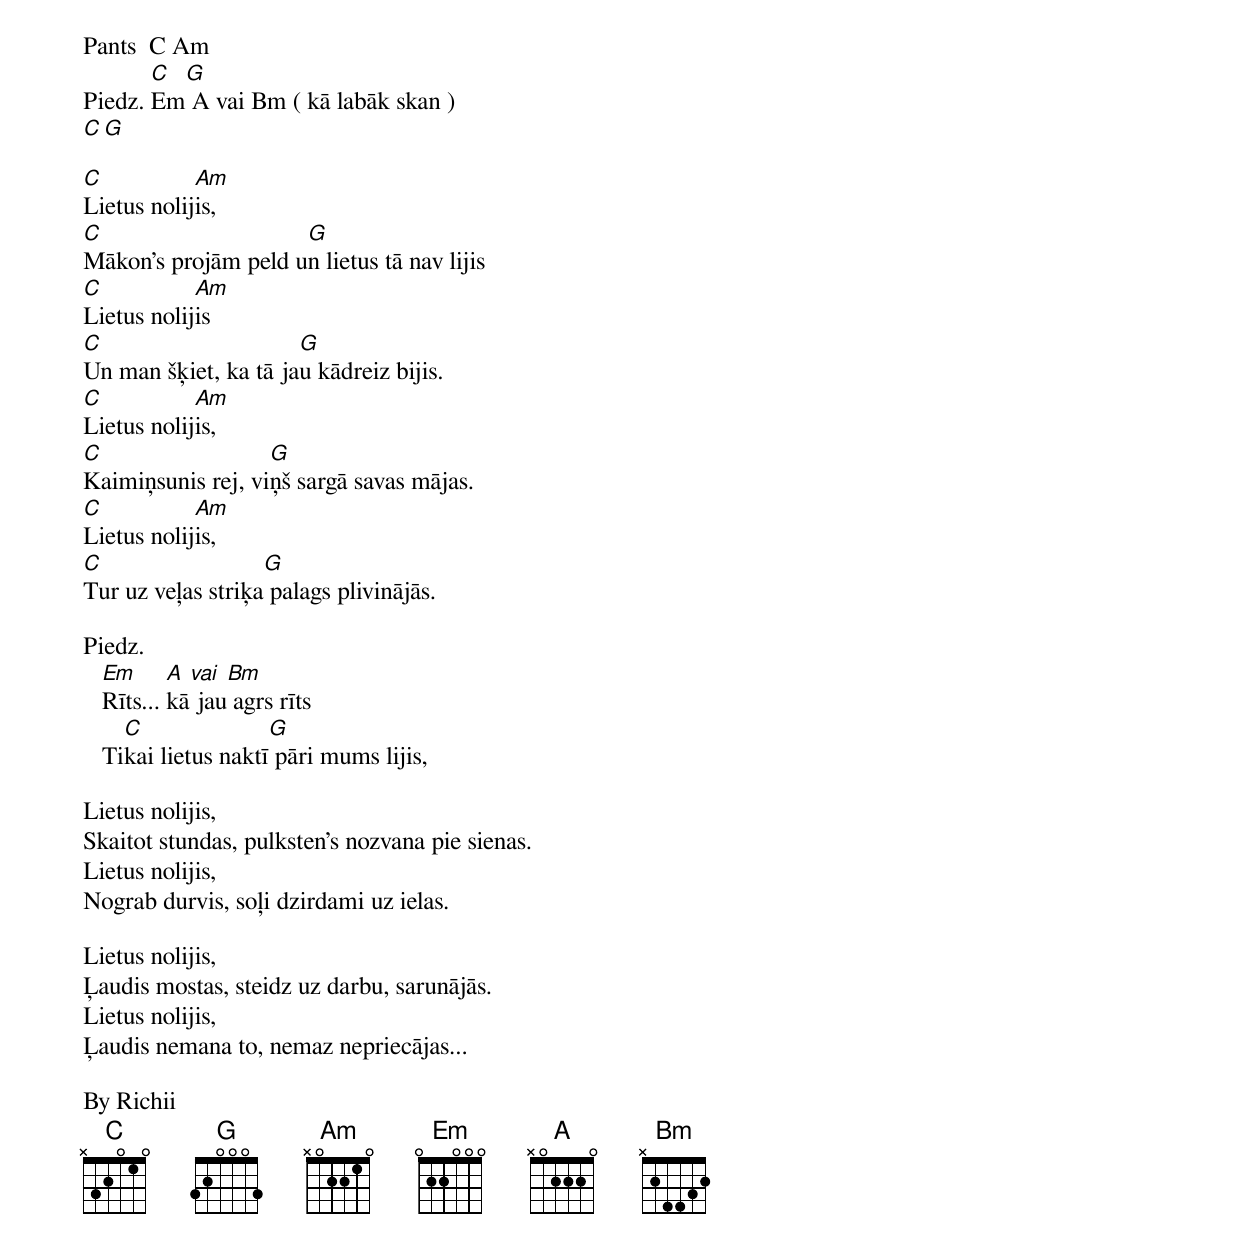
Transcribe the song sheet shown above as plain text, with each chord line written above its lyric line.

Pants  C Am
       C G
Piedz. Em A vai Bm ( kā labāk skan )
       C G

C           Am
Lietus nolijis,
C                    G
Mākon's projām peld un lietus tā nav lijis
C           Am
Lietus nolijis
C                     G
Un man šķiet, ka tā jau kādreiz bijis.
C           Am
Lietus nolijis,
C                  G
Kaimiņsunis rej, viņš sargā savas mājas.
C           Am
Lietus nolijis,
C                  G
Tur uz veļas striķa palags plivinājās.

Piedz.
   Em      A vai Bm
   Rīts... kā jau agrs rīts
     C               G
   Tikai lietus naktī pāri mums lijis,

Lietus nolijis,
Skaitot stundas, pulksten's nozvana pie sienas.
Lietus nolijis,
Nograb durvis, soļi dzirdami uz ielas.

Lietus nolijis,
Ļaudis mostas, steidz uz darbu, sarunājās.
Lietus nolijis,
Ļaudis nemana to, nemaz nepriecājas...

By Richii
